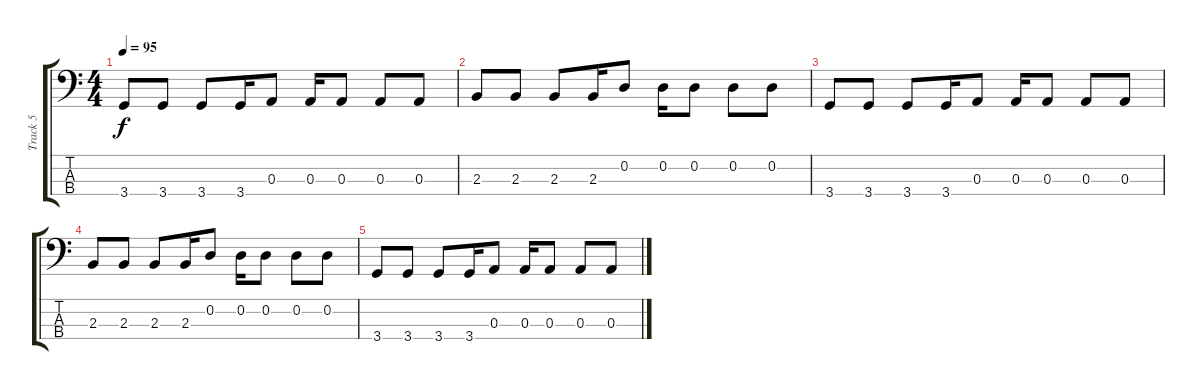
\track ("Track 5" "Track 5") {instrument electricbassfinger}
\staff {score tabs}
\tuning (G2 D2 A1 E1) {hide}
\ts (4 4)
\tempo 95
\clef f4
\ks c
3.4.8{dy f volume 13} 3.4.8 3.4.8 3.4.16 0.3.8 0.3.16 0.3.8 0.3.8 0.3.8 |
2.3.8 2.3.8 2.3.8 2.3.16 0.2.8 0.2.16 0.2.8 0.2.8 0.2.8 |
3.4.8{volume 13} 3.4.8 3.4.8 3.4.16 0.3.8 0.3.16 0.3.8 0.3.8 0.3.8 |
2.3.8 2.3.8 2.3.8 2.3.16 0.2.8 0.2.16 0.2.8 0.2.8 0.2.8 |
3.4.8{volume 13} 3.4.8 3.4.8 3.4.16 0.3.8 0.3.16 0.3.8 0.3.8 0.3.8
